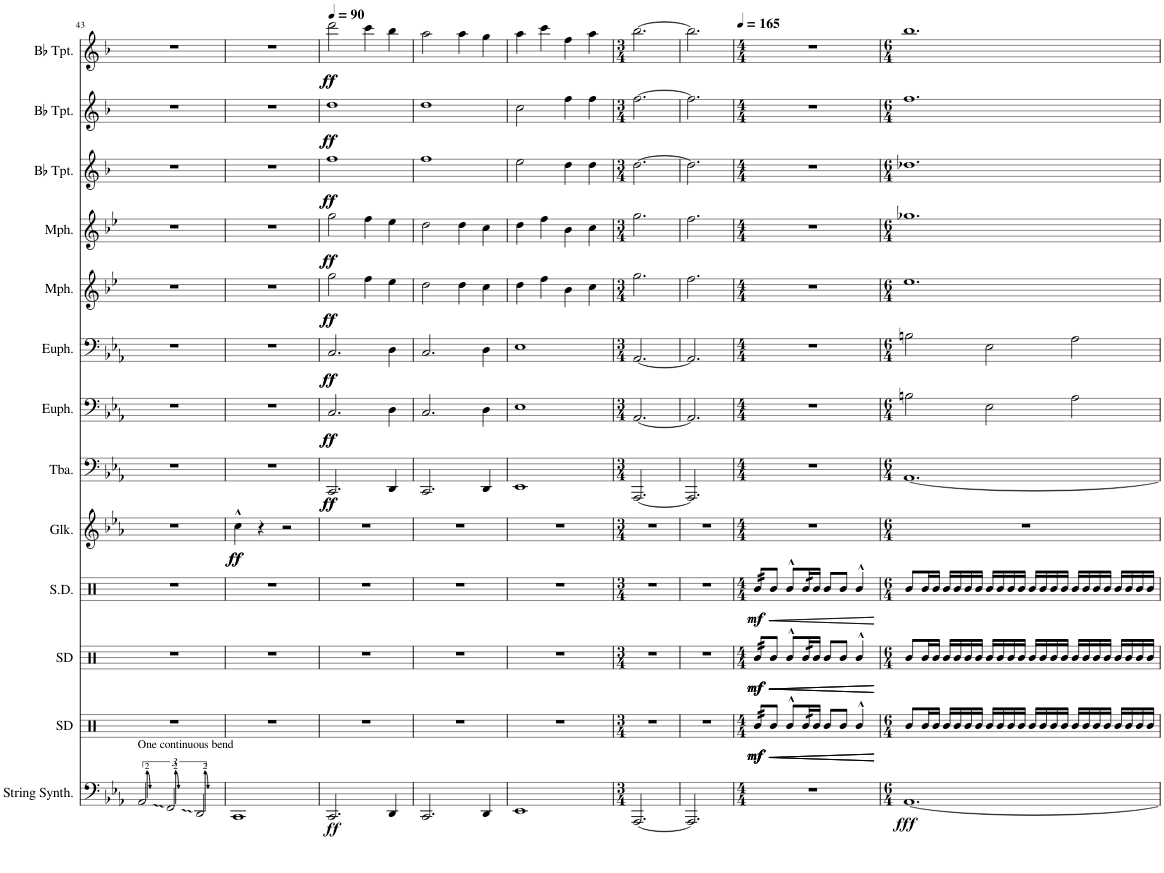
**kern	**dynam	**kern	**dynam	**kern	**dynam	**kern	**dynam	**kern	**dynam	**kern	**dynam	**kern	**dynam	**kern	**dynam	**kern	**dynam	**kern	**dynam
*part10	*part10	*part9	*part9	*part8	*part8	*part7	*part7	*part6	*part6	*part5	*part5	*part4	*part4	*part3	*part3	*part2	*part2	*part1	*part1
*staff10	*staff10	*staff9	*staff9	*staff8	*staff8	*staff7	*staff7	*staff6	*staff6	*staff5	*staff5	*staff4	*staff4	*staff3	*staff3	*staff2	*staff2	*staff1	*staff1
*I"String Synthesizer	*	*I"Glockenspiel	*	*I"Tuba 1	*	*I"Euphonium	*	*I"Euphonium 1	*	*I"Mellophone 2	*	*I"Mellophone 1	*	*I"Bb Trumpet 3	*	*I"Bb Trumpet 2	*	*I"Bb Trumpet 1	*
*I'String Synth.	*	*I'Glk.	*	*I'Tba.	*	*I'Euph.	*	*I'Euph.	*	*I'Mph.	*	*I'Mph.	*	*I'Bb Tpt.	*	*I'Bb Tpt.	*	*I'Bb Tpt.	*
!!LO:PB:g=z
*clefF4	*	*clefG2	*	*clefF4	*	*clefF4	*	*clefF4	*	*clefG2	*	*clefG2	*	*clefG2	*	*clefG2	*	*clefG2	*
*	*	*Trd-14c-24	*	*	*	*	*	*	*	*Trd4c7	*	*Trd4c7	*	*Trd1c2	*	*Trd1c2	*	*Trd1c2	*
*k[b-e-a-]	*	*k[b-e-a-]	*	*k[b-e-a-]	*	*k[b-e-a-]	*	*k[b-e-a-]	*	*k[b-e-]	*	*k[b-e-]	*	*k[b-]	*	*k[b-]	*	*k[b-]	*
*M4/4	*	*M4/4	*	*M4/4	*	*M4/4	*	*M4/4	*	*M4/4	*	*M4/4	*	*M4/4	*	*M4/4	*	*M4/4	*
=43	=43	=43	=43	=43	=43	=43	=43	=43	=43	=43	=43	=43	=43	=43	=43	=43	=43	=43	=43
!LO:TX:a:t=One continuous bend	!	!	!	!	!	!	!	!	!	!	!	!	!	!	!	!	!	!	!
3AA-/	.	1r	.	1r	.	1r	.	1r	.	1r	.	1r	.	1r	.	1r	.	1r	.
3FF/	.	.	.	.	.	.	.	.	.	.	.	.	.	.	.	.	.	.	.
3DD/	.	.	.	.	.	.	.	.	.	.	.	.	.	.	.	.	.	.	.
=44	=44	=44	=44	=44	=44	=44	=44	=44	=44	=44	=44	=44	=44	=44	=44	=44	=44	=44	=44
!	!	!	!LO:DY:b	!	!	!	!	!	!	!	!	!	!	!	!	!	!	!	!
!	!	!	!LO:DY:n=1:b	!	!	!	!	!	!	!	!	!	!	!	!	!	!	!	!
1CC	.	4cc^^\	ff ff	1r	.	1r	.	1r	.	1r	.	1r	.	1r	.	1r	.	1r	.
.	.	4r	.	.	.	.	.	.	.	.	.	.	.	.	.	.	.	.	.
.	.	2r	.	.	.	.	.	.	.	.	.	.	.	.	.	.	.	.	.
=45	=45	=45	=45	=45	=45	=45	=45	=45	=45	=45	=45	=45	=45	=45	=45	=45	=45	=45	=45
!	!LO:DY:b	!	!	!	!LO:DY:b	!	!	!	!	!	!	!	!	!	!	!	!	!	!
!	!	!	!	!	!LO:DY:n=1:b	!	!LO:DY:b	!	!	!	!	!	!	!	!	!	!	!	!
!	!	!	!	!	!	!	!LO:DY:n=1:b	!	!LO:DY:b	!	!	!	!	!	!	!	!	!	!
!	!	!	!	!	!	!	!	!	!LO:DY:n=1:b	!	!LO:DY:b	!	!	!	!	!	!	!	!
!	!	!	!	!	!	!	!	!	!	!	!LO:DY:n=1:b	!	!LO:DY:b	!	!	!	!	!	!
!	!	!	!	!	!	!	!	!	!	!	!	!	!LO:DY:n=1:b	!	!LO:DY:b	!	!	!	!
!	!	!	!	!	!	!	!	!	!	!	!	!	!	!	!LO:DY:n=1:b	!	!LO:DY:b	!	!
!	!	!	!	!	!	!	!	!	!	!	!	!	!	!	!	!	!LO:DY:n=1:b	!	!LO:DY:b
!	!	!	!	!	!	!	!	!	!	!	!	!	!	!	!	!	!	!	!LO:DY:n=1:b
2.CC/	ff	1r	.	2.CC/	ff ff	2.C/	ff ff	2.C/	ff ff	2gg\	ff ff	2gg\	ff ff	1ff	ff ff	1dd	ff ff	2ddd\	ff ff
.	.	.	.	.	.	.	.	.	.	4ff\	.	4ff\	.	.	.	.	.	4ccc\	.
4DD/	.	.	.	4DD/	.	4D\	.	4D\	.	4ee-\	.	4ee-\	.	.	.	.	.	4bb-\	.
=46	=46	=46	=46	=46	=46	=46	=46	=46	=46	=46	=46	=46	=46	=46	=46	=46	=46	=46	=46
2.CC/	.	1r	.	2.CC/	.	2.C/	.	2.C/	.	2dd\	.	2dd\	.	1ff	.	1dd	.	2aa\	.
.	.	.	.	.	.	.	.	.	.	4dd\	.	4dd\	.	.	.	.	.	4aa\	.
4DD/	.	.	.	4DD/	.	4D\	.	4D\	.	4cc\	.	4cc\	.	.	.	.	.	4gg\	.
=47	=47	=47	=47	=47	=47	=47	=47	=47	=47	=47	=47	=47	=47	=47	=47	=47	=47	=47	=47
1EE-	.	1r	.	1EE-	.	1E-	.	1E-	.	4dd\	.	4dd\	.	2ee\	.	2cc\	.	4aa\	.
.	.	.	.	.	.	.	.	.	.	4ff\	.	4ff\	.	.	.	.	.	4ccc\	.
.	.	.	.	.	.	.	.	.	.	4b-\	.	4b-\	.	4dd\	.	4ff\	.	4ff\	.
.	.	.	.	.	.	.	.	.	.	4cc\	.	4cc\	.	4dd\	.	4ff\	.	4aa\	.
=48	=48	=48	=48	=48	=48	=48	=48	=48	=48	=48	=48	=48	=48	=48	=48	=48	=48	=48	=48
*M3/4	*	*M3/4	*	*M3/4	*	*M3/4	*	*M3/4	*	*M3/4	*	*M3/4	*	*M3/4	*	*M3/4	*	*M3/4	*
[2.AAA-/	.	2.r	.	[2.AAA-/	.	[2.AA-/	.	[2.AA-/	.	2.gg\	.	2.gg\	.	[2.dd\	.	[2.ff\	.	[2.bb-\	.
=49	=49	=49	=49	=49	=49	=49	=49	=49	=49	=49	=49	=49	=49	=49	=49	=49	=49	=49	=49
2.AAA-/]	.	2.r	.	2.AAA-/]	.	2.AA-/]	.	2.AA-/]	.	2.ff\	.	2.ff\	.	2.dd\]	.	2.ff\]	.	2.bb-\]	.
=50	=50	=50	=50	=50	=50	=50	=50	=50	=50	=50	=50	=50	=50	=50	=50	=50	=50	=50	=50
*M4/4	*	*M4/4	*	*M4/4	*	*M4/4	*	*M4/4	*	*M4/4	*	*M4/4	*	*M4/4	*	*M4/4	*	*M4/4	*
1r	.	1r	.	1r	.	1r	.	1r	.	1r	.	1r	.	1r	.	1r	.	1r	.
=51	=51	=51	=51	=51	=51	=51	=51	=51	=51	=51	=51	=51	=51	=51	=51	=51	=51	=51	=51
*M6/4	*	*M6/4	*	*M6/4	*	*M6/4	*	*M6/4	*	*M6/4	*	*M6/4	*	*M6/4	*	*M6/4	*	*M6/4	*
!	!LO:DY:b	!	!	!	!	!	!	!	!	!	!	!	!	!	!	!	!	!	!
[1.AA-	fff	1.r	.	[1.AA-	.	2Bn\	.	2Bn\	.	1.ee-	.	1.gg-X	.	1.dd-X	.	1.ff	.	1.bb-	.
.	.	.	.	.	.	2E-\	.	2E-\	.	.	.	.	.	.	.	.	.	.	.
.	.	.	.	.	.	2A-\	.	2A-\	.	.	.	.	.	.	.	.	.	.	.
=	=	=	=	=	=	=	=	=	=	=	=	=	=	=	=	=	=	=	=
*-	*-	*-	*-	*-	*-	*-	*-	*-	*-	*-	*-	*-	*-	*-	*-	*-	*-	*-	*-
